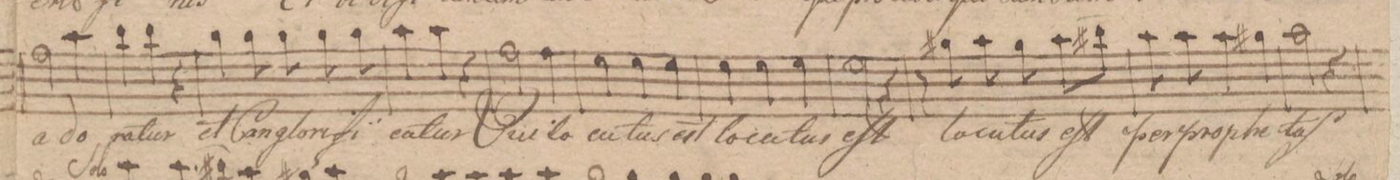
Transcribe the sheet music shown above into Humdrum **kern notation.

**kern	**text	**dynam
*I"Canto.	*	*
*clefC1	*	*
*k[f#c#]	*	*
*met(c|)	*	*
*M3/4	*	*
2dd\	a-	.
4ff#\	-do-	.
=192	=192	=192
4gg\	-ra-	.
4gg\	-tur	.
4r	.	.
=193	=193	=193
4ee\	et	.
8ee\	Con-	.
8ee\	-glo-	.
8ee\	-ri-	.
8ee\	-fi-	.
=194	=194	=194
4ff#\	-ca-	.
4ff#\	-tur	.
4r	.	.
=195	=195	=195
2dd\	Qui	.
4dd\	lo-	.
=196	=196	=196
4cc#\	-cu-	.
4cc#\	-tus	.
4cc#\	est	.
=197	=197	=197
4cc#\	lo-	.
4cc#\	-cu-	.
4cc#\	-tus	.
=198	=198	=198
2cc#\	eſt	.
4r	.	.
=199	=199	=199
8r	.	.
8ee#X\	lo-	.
8ff#\	-cu-	.
8ee#\	-tus	.
(8ff#\L	eſt	.
8gg#X\J)	.	.
=200	=200	=200
8ff#\	per	.
8ff#\	pro-	.
4ff#\	-phe-	.
4ee#X\	.	.
=201	=201	=201
2ff#\	-taſ	.
4r	.	.
=202	=202	=202
*-	*-	*-
